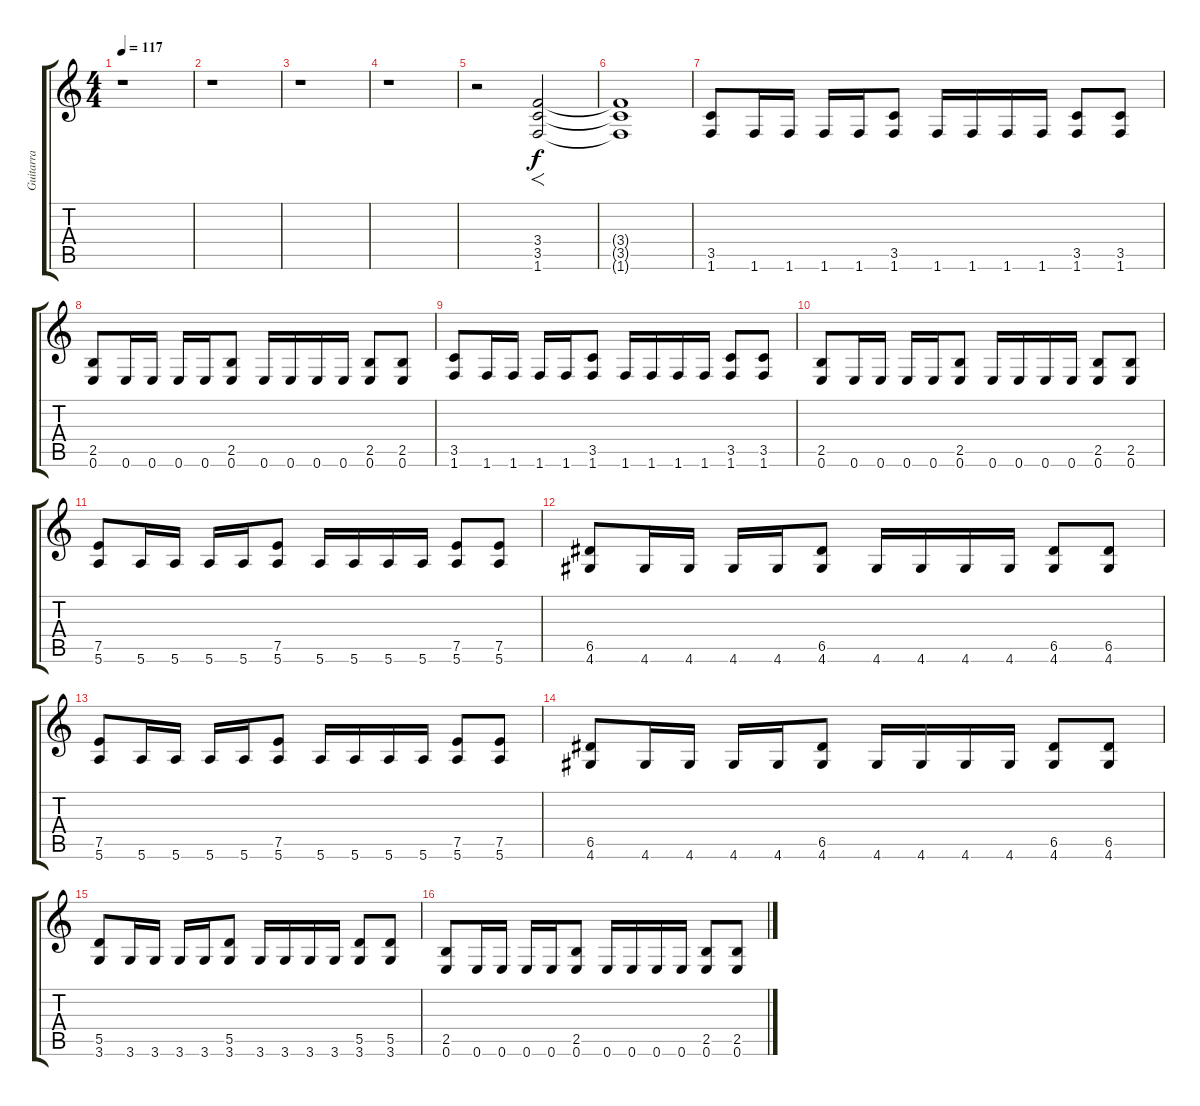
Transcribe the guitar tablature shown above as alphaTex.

\track ("Guitarra" "Guitarra") {instrument distortionguitar}
\staff {score tabs}
\tuning (E4 B3 G3 D3 A2 E2) {hide}
\ts (4 4)
\tempo 117
\clef g2
\ks c
r.1{dy f} |
r.1 |
r.1 |
r.1 |
r.2 (3.4 3.5 1.6).2{f} |
(3.4{t} 3.5{t} 1.6{t}).1 |
(3.5 1.6).8 1.6.16 1.6.16 1.6.16 1.6.16 (3.5 1.6).8 1.6.16 1.6.16 1.6.16 1.6.16 (3.5 1.6).8 (3.5 1.6).8 |
(2.5 0.6).8 0.6.16 0.6.16 0.6.16 0.6.16 (2.5 0.6).8 0.6.16 0.6.16 0.6.16 0.6.16 (2.5 0.6).8 (2.5 0.6).8 |
(3.5 1.6).8 1.6.16 1.6.16 1.6.16 1.6.16 (3.5 1.6).8 1.6.16 1.6.16 1.6.16 1.6.16 (3.5 1.6).8 (3.5 1.6).8 |
(2.5 0.6).8 0.6.16 0.6.16 0.6.16 0.6.16 (2.5 0.6).8 0.6.16 0.6.16 0.6.16 0.6.16 (2.5 0.6).8 (2.5 0.6).8 |
(7.5 5.6).8 5.6.16 5.6.16 5.6.16 5.6.16 (7.5 5.6).8 5.6.16 5.6.16 5.6.16 5.6.16 (7.5 5.6).8 (7.5 5.6).8 |
(6.5 4.6).8 4.6.16 4.6.16 4.6.16 4.6.16 (6.5 4.6).8 4.6.16 4.6.16 4.6.16 4.6.16 (6.5 4.6).8 (6.5 4.6).8 |
(7.5 5.6).8 5.6.16 5.6.16 5.6.16 5.6.16 (7.5 5.6).8 5.6.16 5.6.16 5.6.16 5.6.16 (7.5 5.6).8 (7.5 5.6).8 |
(6.5 4.6).8 4.6.16 4.6.16 4.6.16 4.6.16 (6.5 4.6).8 4.6.16 4.6.16 4.6.16 4.6.16 (6.5 4.6).8 (6.5 4.6).8 |
(5.5 3.6).8 3.6.16 3.6.16 3.6.16 3.6.16 (5.5 3.6).8 3.6.16 3.6.16 3.6.16 3.6.16 (5.5 3.6).8 (5.5 3.6).8 |
(2.5 0.6).8 0.6.16 0.6.16 0.6.16 0.6.16 (2.5 0.6).8 0.6.16 0.6.16 0.6.16 0.6.16 (2.5 0.6).8 (2.5 0.6).8
